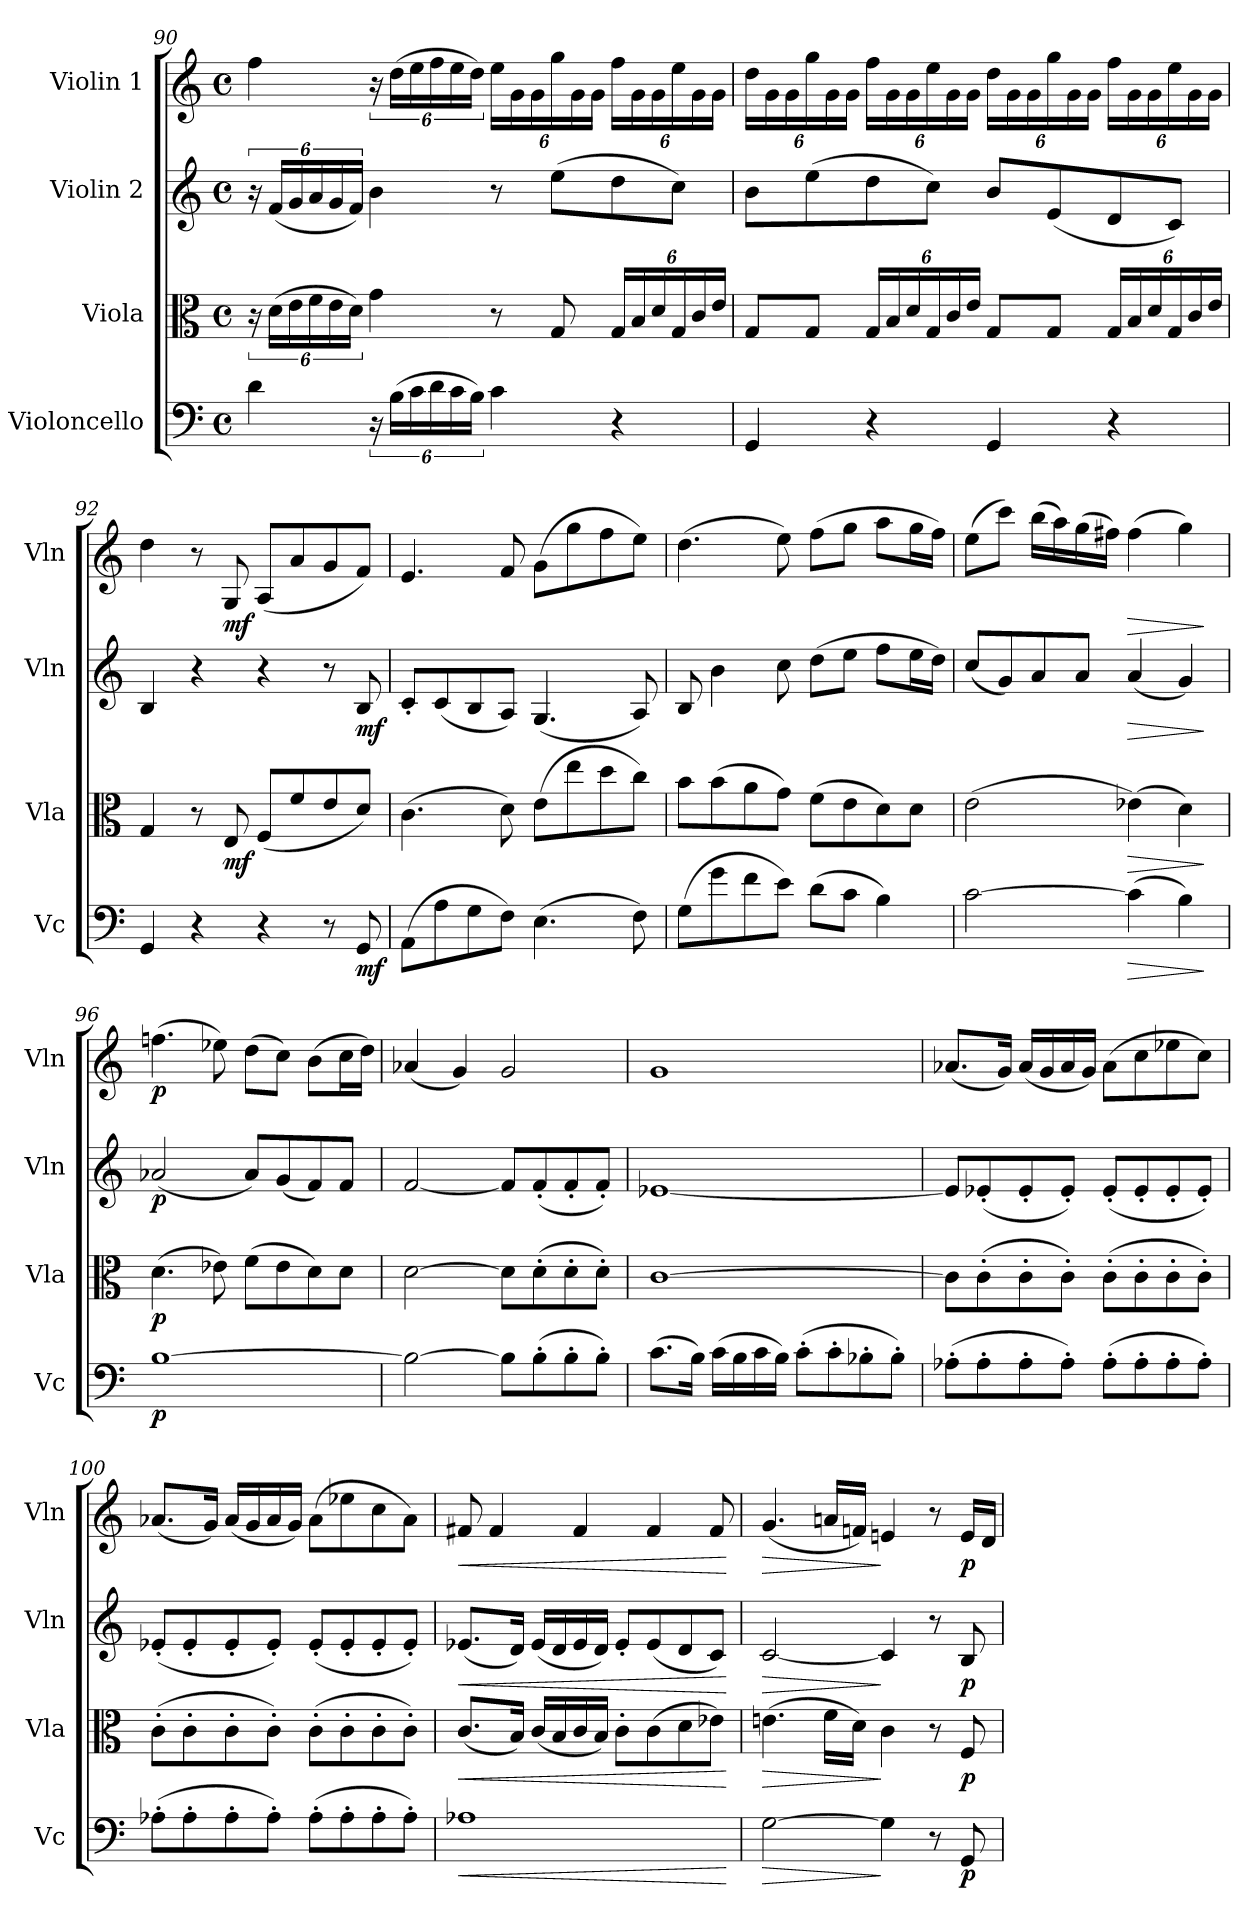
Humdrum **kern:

**kern	**dynam	**kern	**dynam	**kern	**dynam	**kern	**dynam
*part4	*part4	*part3	*part3	*part2	*part2	*part1	*part1
*staff4	*staff4	*staff3	*staff3	*staff2	*staff2	*staff1	*staff1
*I"Violoncello	*	*I"Viola	*	*I"Violin 2	*	*I"Violin 1	*
*I'Vc	*	*I'Vla	*	*I'Vln	*	*I'Vln	*
!!LO:PB:g=z
*clefF4	*	*clefC3	*	*clefG2	*	*clefG2	*
*k[]	*	*k[]	*	*k[]	*	*k[]	*
*M4/4	*	*M4/4	*	*M4/4	*	*M4/4	*
*met(c)	*	*met(c)	*	*met(c)	*	*met(c)	*
=90	=90	=90	=90	=90	=90	=90	=90
4d\	.	24r	.	24r	.	4ff\	.
.	.	(24d\LL	.	(24f/LL	.	.	.
.	.	24e\	.	24g/	.	.	.
*	*	*Xbrackettup	*	*Xbrackettup	*	*	*
.	.	24f\	.	24a/	.	.	.
.	.	24e\	.	24g/	.	.	.
.	.	24d\JJ)	.	24f/JJ)	.	.	.
24r	.	4g\	.	4b\	.	24r	.
(24B\LL	.	.	.	.	.	(24dd\LL	.
24c\	.	.	.	.	.	24ee\	.
*Xbrackettup	*	*	*	*	*	*Xbrackettup	*
24d\	.	.	.	.	.	24ff\	.
24c\	.	.	.	.	.	24ee\	.
24B\JJ)	.	.	.	.	.	24dd\JJ)	.
4c\	.	8r	.	8r	.	24ee\LL	.
.	.	.	.	.	.	24g\	.
.	.	.	.	.	.	24g\	.
.	.	8G/	.	(8ee\L	.	24gg\	.
.	.	.	.	.	.	24g\	.
.	.	.	.	.	.	24g\JJ	.
4r	.	24G/LL	.	8dd\	.	24ff\LL	.
.	.	24B/	.	.	.	24g\	.
.	.	24d/	.	.	.	24g\	.
.	.	24G/	.	8cc\J)	.	24ee\	.
.	.	24c/	.	.	.	24g\	.
.	.	24e/JJ	.	.	.	24g\JJ	.
!!LO:LB:g=z
=91	=91	=91	=91	=91	=91	=91	=91
4GG/	.	8G/L	.	8b\L	.	24dd\LL	.
.	.	.	.	.	.	24g\	.
.	.	.	.	.	.	24g\	.
.	.	8G/J	.	(8ee\	.	24gg\	.
.	.	.	.	.	.	24g\	.
.	.	.	.	.	.	24g\JJ	.
4r	.	24G/LL	.	8dd\	.	24ff\LL	.
.	.	24B/	.	.	.	24g\	.
.	.	24d/	.	.	.	24g\	.
.	.	24G/	.	8cc\J)	.	24ee\	.
.	.	24c/	.	.	.	24g\	.
.	.	24e/JJ	.	.	.	24g\JJ	.
4GG/	.	8G/L	.	8b/L	.	24dd\LL	.
.	.	.	.	.	.	24g\	.
.	.	.	.	.	.	24g\	.
.	.	8G/J	.	(8e/	.	24gg\	.
.	.	.	.	.	.	24g\	.
.	.	.	.	.	.	24g\JJ	.
4r	.	24G/LL	.	8d/	.	24ff\LL	.
.	.	24B/	.	.	.	24g\	.
.	.	24d/	.	.	.	24g\	.
.	.	24G/	.	8c/J)	.	24ee\	.
.	.	24c/	.	.	.	24g\	.
.	.	24e/JJ	.	.	.	24g\JJ	.
!!LO:LB:g=z
=92	=92	=92	=92	=92	=92	=92	=92
4GG/	.	4G/	.	4B/	.	4dd\	.
4r	.	8r	.	4r	.	8r	.
!	!	!	!LO:DY:b	!	!	!	!LO:DY:b
.	.	8E/	mf	.	.	8G/	mf
4r	.	(>8F/L	.	4r	.	(8A/L	.
.	.	8f/	.	.	.	8a/	.
8r	.	8e/	.	8r	.	8g/	.
!	!LO:DY:b	!	!	!	!LO:DY:b	!	!
8GG/	mf	8d/J)	.	8B/	mf	8f/J)	.
=93	=93	=93	=93	=93	=93	=93	=93
(8AA\L	.	(4.c\	.	8c'/L	.	4.e/	.
8A\	.	.	.	(8c/	.	.	.
8G\	.	.	.	8B/	.	.	.
8F\J)	.	8d\)	.	8A/J)	.	8f/	.
(4.E\	.	(8e\L	.	(4.G/	.	(8g\L	.
.	.	8ee\	.	.	.	8gg\	.
.	.	8dd\	.	.	.	8ff\	.
8F\)	.	8cc\J)	.	8A/)	.	8ee\J)	.
=94	=94	=94	=94	=94	=94	=94	=94
(8G\L	.	8b\L	.	8B/	.	(4.dd\	.
8g\	.	(8b\	.	4b\	.	.	.
8f\	.	8a\	.	.	.	.	.
8e\J)	.	8g\J)	.	8cc\	.	8ee\)	.
(8d\L	.	(8f\L	.	(8dd\L	.	(8ff\L	.
8c\J	.	8e\	.	8ee\J	.	8gg\J	.
4B\)	.	8d\)	.	8ff\L	.	8aa\L	.
.	.	8d\J	.	16ee\L	.	16gg\L	.
.	.	.	.	16dd\JJ)	.	16ff\JJ)	.
=95	=95	=95	=95	=95	=95	=95	=95
[2c\	.	(2e\	.	(8cc/L	.	(8ee\L	.
.	.	.	.	8g/)	.	8ccc\J)	.
.	.	.	.	8a/	.	(16bb\LL	.
.	.	.	.	.	.	16aa\)	.
.	.	.	.	8a/J	.	(16gg\	.
.	.	.	.	.	.	16ff#X\JJ)	.
!	!LO:HP:b	!	!LO:HP:b	!	!LO:HP:b	!	!LO:HP:b
(4c\]	>	(4e-X\)	>	(4a/	>	(4ff#\	>
4B\)	.	4d\)	.	4g/)	.	4gg\)	.
.	]	.	]	.	]	.	]
=96	=96	=96	=96	=96	=96	=96	=96
!	!LO:DY:b	!	!LO:DY:b	!	!LO:DY:b	!	!LO:DY:b
[1B	p	(4.d\	p	(2a-X/	p	(4.ffn\	p
.	.	8e-X\)	.	.	.	8ee-X\)	.
.	.	(8f\L	.	8a-/L)	.	(8dd\L	.
.	.	8e-\	.	(8g/	.	8cc\J)	.
.	.	8d\)	.	8f/)	.	(8b\L	.
.	.	8d\J	.	8f/J	.	16cc\L	.
.	.	.	.	.	.	16dd\JJ)	.
!!LO:LB:g=z
=97	=97	=97	=97	=97	=97	=97	=97
2B\_	.	[2d\	.	[2f/	.	(4a-X/	.
.	.	.	.	.	.	4g/)	.
8B\L]	.	8d\L]	.	8f/L]	.	2g/	.
(8B'\	.	(8d'\	.	(8f'/	.	.	.
8B'\	.	8d'\	.	8f'/	.	.	.
8B'\J)	.	8d'\J)	.	8f'/J)	.	.	.
!!LO:LB:g=z
=98	=98	=98	=98	=98	=98	=98	=98
(8.c\L	.	[1c	.	[1e-X	.	1g	.
16B\Jk)	.	.	.	.	.	.	.
(16c\LL	.	.	.	.	.	.	.
16B\	.	.	.	.	.	.	.
16c\	.	.	.	.	.	.	.
16B\JJ)	.	.	.	.	.	.	.
(8c'\L	.	.	.	.	.	.	.
8c'\	.	.	.	.	.	.	.
8B-X'\	.	.	.	.	.	.	.
8B-'\J)	.	.	.	.	.	.	.
=99	=99	=99	=99	=99	=99	=99	=99
(8A-X'\L	.	8c\L]	.	8e-/L]	.	(8.a-X/L	.
8A-'\	.	(8c'\	.	(8e-X'/	.	.	.
.	.	.	.	.	.	16g/Jk)	.
8A-'\	.	8c'\	.	8e-'/	.	(16a-/LL	.
.	.	.	.	.	.	16g/	.
8A-'\J)	.	8c'\J)	.	8e-'/J)	.	16a-/	.
.	.	.	.	.	.	16g/JJ)	.
(8A-'\L	.	(8c'\L	.	(8e-'/L	.	(8a-\L	.
8A-'\	.	8c'\	.	8e-'/	.	8cc\	.
8A-'\	.	8c'\	.	8e-'/	.	8ee-X\	.
8A-'\J)	.	8c'\J)	.	8e-'/J)	.	8cc\J)	.
=100	=100	=100	=100	=100	=100	=100	=100
(8A-X'\L	.	(8c'\L	.	(8e-X'/L	.	(8.a-X/L	.
8A-'\	.	8c'\	.	8e-'/	.	.	.
.	.	.	.	.	.	16g/Jk)	.
8A-'\	.	8c'\	.	8e-'/	.	(16a-/LL	.
.	.	.	.	.	.	16g/	.
8A-'\J)	.	8c'\J)	.	8e-'/J)	.	16a-/	.
.	.	.	.	.	.	16g/JJ)	.
(8A-'\L	.	(8c'\L	.	(8e-'/L	.	(8a-\L	.
8A-'\	.	8c'\	.	8e-'/	.	8ee-X\	.
8A-'\	.	8c'\	.	8e-'/	.	8cc\	.
8A-'\J)	.	8c'\J)	.	8e-'/J)	.	8a-\J)	.
=101	=101	=101	=101	=101	=101	=101	=101
!	!LO:HP:b	!	!LO:HP:b	!	!LO:HP:b	!	!LO:HP:b
1A-X	<	(8.c/L	<	(8.e-X/L	<	8f#X/	<
.	.	.	.	.	.	4f#/	.
.	.	16B/Jk)	.	16d/Jk)	.	.	.
.	.	(16c/LL	.	(16e-/LL	.	.	.
.	.	16B/	.	16d/	.	.	.
.	.	16c/	.	16e-/	.	4f#/	.
.	.	16B/JJ)	.	16d/JJ)	.	.	.
.	.	8c'\L	.	8e-'/L	.	.	.
.	.	(8c\	.	(8e-/	.	4f#/	.
.	.	8d\	.	8d/	.	.	.
.	.	8e-X\J)	.	8c/J)	.	8f#/	.
.	[	.	[	.	[	.	[
!!LO:PB:g=z
=102	=102	=102	=102	=102	=102	=102	=102
!	!LO:HP:b	!	!LO:HP:b	!	!LO:HP:b	!	!LO:HP:b
[2G\	>	(4.en\	>	[2c/	>	(4.g/	>
.	.	16f\LL	.	.	.	16an/LL	.
.	.	16d\JJ)	.	.	.	16fn/JJ)	.
4G\]	]	4c\	]	4c/]	]	4en/	]
8r	.	8r	.	8r	.	8r	.
!	!LO:DY:b	!	!LO:DY:b	!	!LO:DY:b	!	!LO:DY:b
8GG/	p	8F/	p	8B/	p	16e/LL	p
.	.	.	.	.	.	16d/JJ	.
=	=	=	=	=	=	=	=
*-	*-	*-	*-	*-	*-	*-	*-
